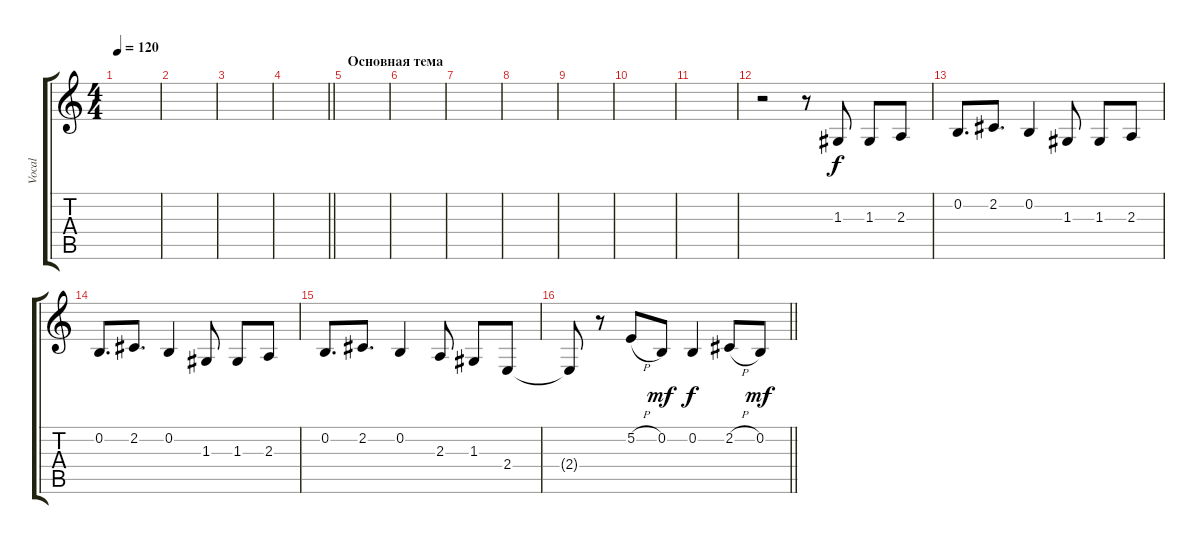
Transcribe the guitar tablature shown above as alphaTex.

\track ("Vocal" "Vocal") {instrument lead8bassandlead}
\staff {score tabs}
\tuning (E4 B3 G3 D3 A2 E2) {hide}
\ts (4 4)
\tempo 120
\clef g2
\ks c
|
|
|
\barLineRight lightlight
|
\section ("" "Основная тема")
|
|
|
|
|
|
|
r.2 r.8 1.3.8 1.3.8 2.3.8 |
0.2.8{d} 2.2.8{d} 0.2.4 1.3.8 1.3.8 2.3.8 |
0.2.8{d} 2.2.8{d} 0.2.4 1.3.8 1.3.8 2.3.8 |
0.2.8{d} 2.2.8{d} 0.2.4 2.3.8 1.3.8 2.4.8 |
\barLineRight lightlight
2.4{t}.8 r.8 5.2{h}.8 0.2.8{dy mf} 0.2.4{dy f} 2.2{h}.8 0.2.8{dy mf}
